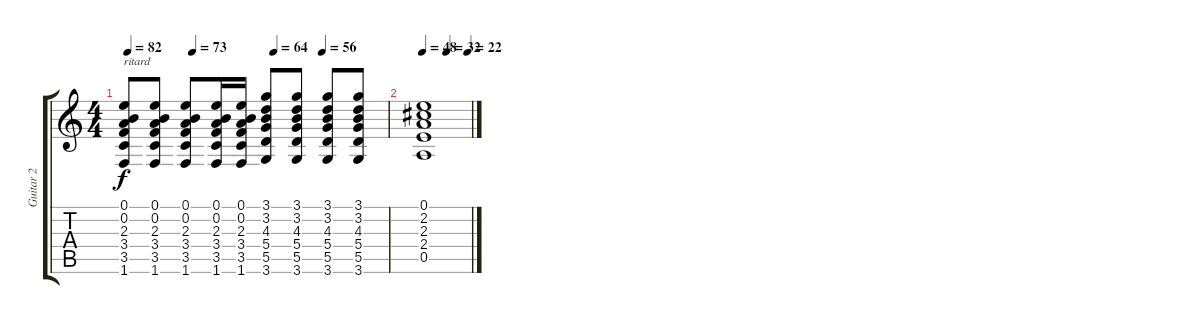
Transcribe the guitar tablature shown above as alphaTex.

\track ("Guitar 2" "Guitar 2") {instrument acousticguitarsteel}
\staff {score tabs}
\tuning (E4 B3 G3 D3 A2 E2) {hide}
\ts (4 4)
\tempo 82
\tempo (73 0.25)
\tempo (64 0.5625)
\tempo (56 0.75)
\clef g2
\ks c
(0.1 0.2 2.3 3.4 3.5 1.6).8{txt "ritard" dy f} (0.1 0.2 2.3 3.4 3.5 1.6).8 (0.1 0.2 2.3 3.4 3.5 1.6).8 (0.1 0.2 2.3 3.4 3.5 1.6).16 (0.1 0.2 2.3 3.4 3.5 1.6).16 (3.1 3.2 4.3 5.4 5.5 3.6).8 (3.1 3.2 4.3 5.4 5.5 3.6).8 (3.1 3.2 4.3 5.4 5.5 3.6).8 (3.1 3.2 4.3 5.4 5.5 3.6).8 |
\tempo 48
\tempo (32 0.5)
\tempo (22 0.9375)
(0.1 2.2 2.3 2.4 0.5).1
